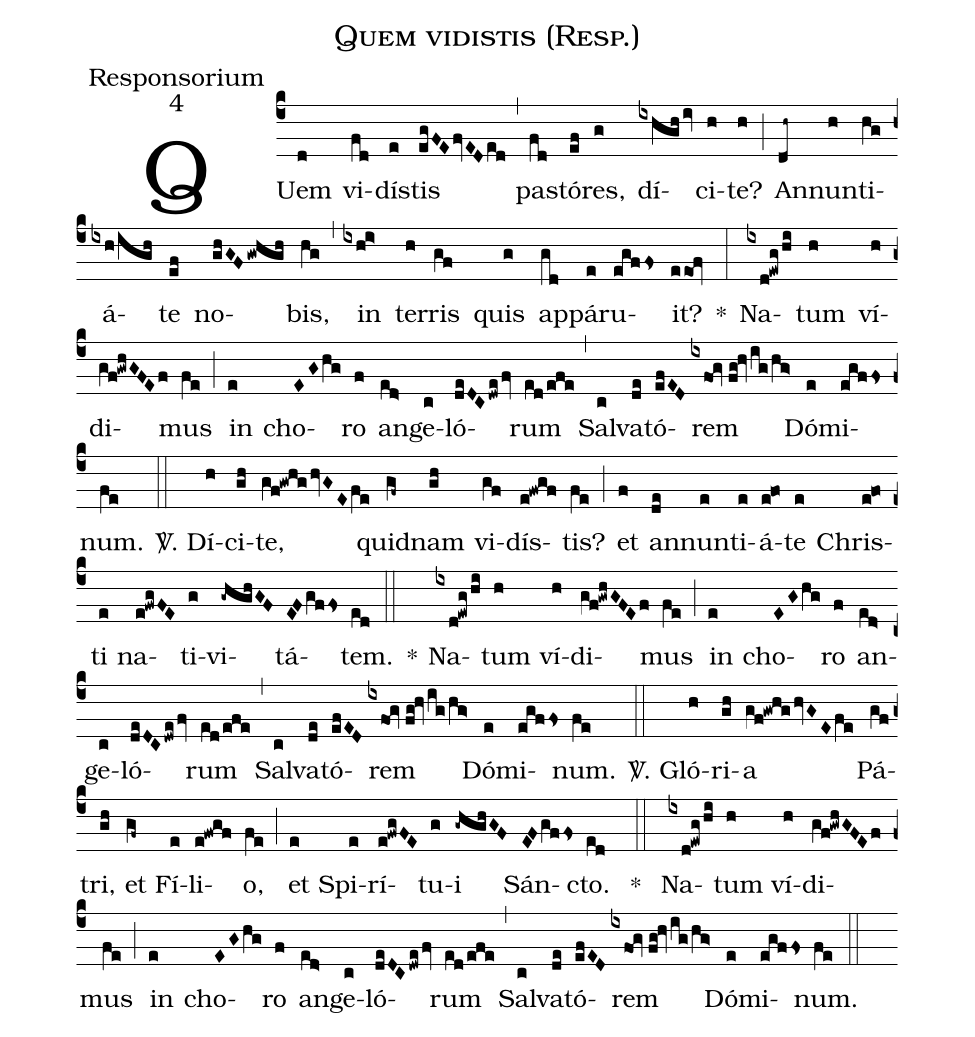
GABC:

name:Quem vidistis (Resp.);
office-part:Responsorium;
mode:4;
%%
(c4)QU{e}m(d) vi(fd)dís(e)tis(egFEfvEDed) (,) pas(fd)tó(ef)res,(g) dí(ixhgh/iv)ci(h)te?(h) (;) An(dh~)nun(h)ti(hg)á(ixh/igh)te(ef) no(ghGF/gwhgh)bis,(hg) (,) in(ixhi>) ter(h)ris(gf) quis(g) ap(gd)pá(e)ru(egffs)it?(eeof) *(:) Na(ixd!ewg/hi)tum(h) ví(h)di(gf!gwhGFEf)mus(fe) (;) in(e) cho(EGhg)ro(f) an(ed>)ge(c)ló(deDC/dwe/fv)rum(ed/efe) (,) Sal(c)va(de)tó(efED)rem(ixfog//fg!hv/ig/hg>) Dó(e)mi(egffs)num.(fe) (::)

<sp>V/</sp>. Dí(h)ci(gh)te,(gf!gwhg/hvGEfe) quid(gf~)nam(gh) vi(gf)dís(e!fwgf)tis?(fe) (;) et(f) an(de)nun(e)ti(e)á(e!fo)te(e) Chris(e!fo)ti(e) na(e!fwgFE)ti(g)vi(-ghghGF)tá(EFgffs)tem.(ed) (::)
*() Na(ixd!ewg/hi)tum(h) ví(h)di(gf!gwhGFEf)mus(fe) (;) in(e) cho(EGhg)ro(f) an(ed>)ge(c)ló(deDC/dwe/fv)rum(ed/efe) (,) Sal(c)va(de)tó(efED)rem(ixfog//fg!hv/ig/hg>) Dó(e)mi(egffs)num.(fe) (::)

<sp>V/</sp>. Gló(h)ri(gh)a(gf!gwhg/hvGEfe) Pá(gf)tri,(gh) et(gf~) Fí(e)li(e!fwgf)o,(fe) (;)et(e) Spi(e)rí(e!fwgFE)tu(g)i(-ghghGF) Sán(EFgffs)cto.(ed) ( ::)
*() Na(ixd!ewg/hi)tum(h) ví(h)di(gf!gwhGFEf)mus(fe) (;) in(e) cho(EGhg)ro(f) an(ed>)ge(c)ló(deDC/dwe/fv)rum(ed/efe) (,) Sal(c)va(de)tó(efED)rem(ixfog//fg!hv/ig/hg>) Dó(e)mi(egffs)num.(fe) (::)
